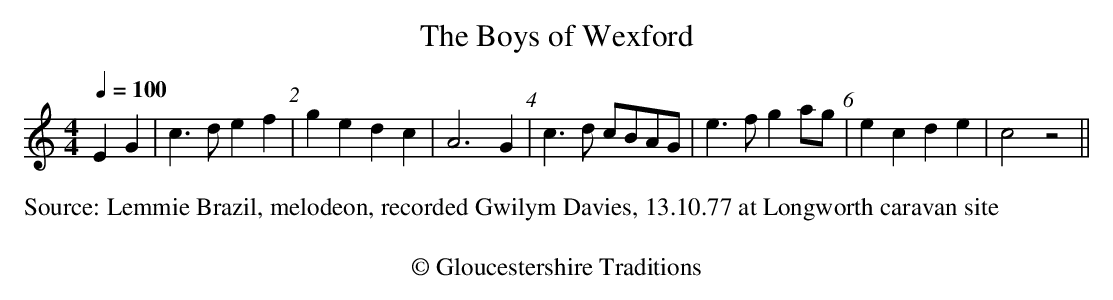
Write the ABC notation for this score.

X:1
T:The Boys of Wexford
M:4/4
L:1/4
Q:100
K:C
EG|c>def|gedc|A3G|c>d c/2B/2A/2G/2|e>fga/2g/2|ecde|c2z2||
